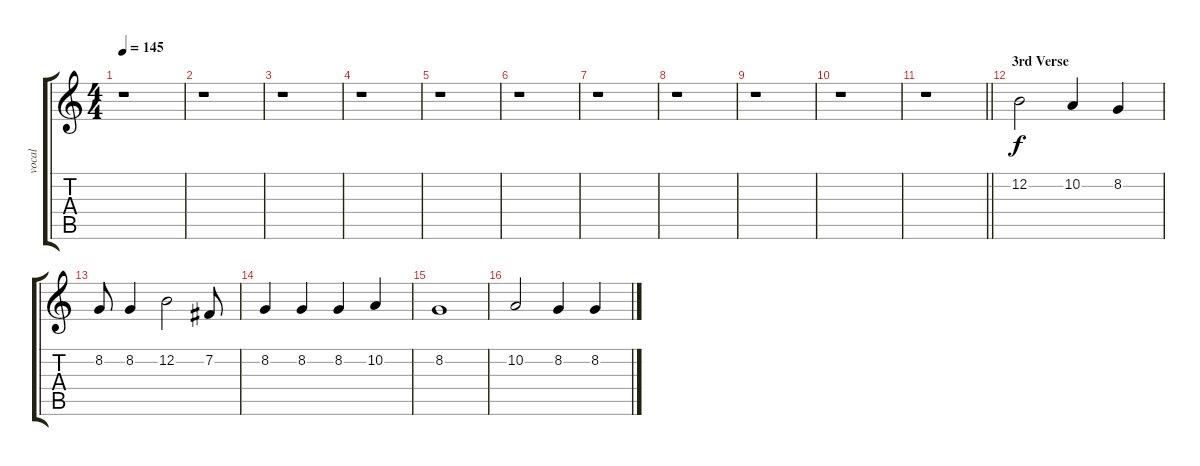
\track ("vocal" "vocal") {instrument shakuhachi}
\staff {score tabs}
\tuning (E4 B3 G3 D3 A2 E2) {hide}
\ts (4 4)
\tempo 145
\clef g2
\ks c
r.1{dy f} |
r.1 |
r.1 |
r.1 |
r.1 |
r.1 |
r.1 |
r.1 |
r.1 |
r.1 |
\barLineRight lightlight
r.1 |
\section ("" "3rd Verse")
12.2.2 10.2.4 8.2.4 |
8.2.8 8.2.4 12.2.2 7.2.8 |
8.2.4 8.2.4 8.2.4 10.2.4 |
8.2.1 |
10.2.2 8.2.4 8.2.4
